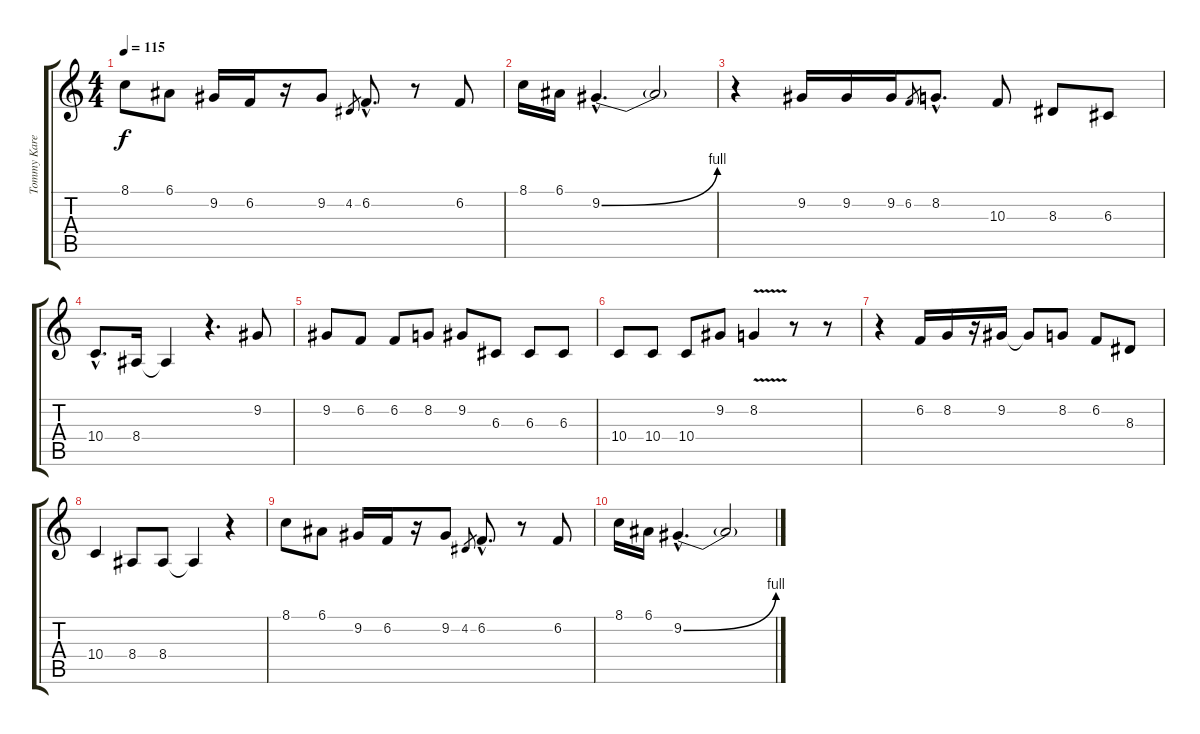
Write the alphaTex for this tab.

\track ("Tommy Karevik" "Tommy Kare") {instrument tuba}
\staff {score tabs}
\tuning (E4 B3 G3 D3 A2 E2) {hide}
\ts (4 4)
\tempo 115
\clef g2
\ks c
8.1.8{dy f} 6.1.8 9.2.16 6.2.16 r.16 9.2.8 4.2.8{gr} 6.2{hac}.8{d} r.8 6.2.8 |
8.1.16 6.1.16 9.2{be (bend 0 0 60 4) hac}.4{d} 9.2{t}.2 |
r.4 9.2.16 9.2.16 9.2.16 6.2.8{gr} 8.2{hac}.8{d} 10.3.8 8.3.8 6.3.8 |
10.4{hac}.8{d} 8.4.16 8.4{t}.4 r.4{d} 9.2.8 |
9.2.8 6.2.8 6.2.8 8.2.8 9.2.8 6.3.8 6.3.8 6.3.8 |
10.4.8 10.4.8 10.4.8 9.2.8 8.2{v}.4 r.8 r.8 |
r.4 6.2.16 8.2.16 r.16 9.2.16 9.2{t}.8 8.2.8 6.2.8 8.3.8 |
10.4.4 8.4.8 8.4.8 8.4{t}.4 r.4 |
8.1.8 6.1.8 9.2.16 6.2.16 r.16 9.2.8 4.2.8{gr} 6.2{hac}.8{d} r.8 6.2.8 |
8.1.16 6.1.16 9.2{be (bend 0 0 60 4) hac}.4{d} 9.2{t}.2
